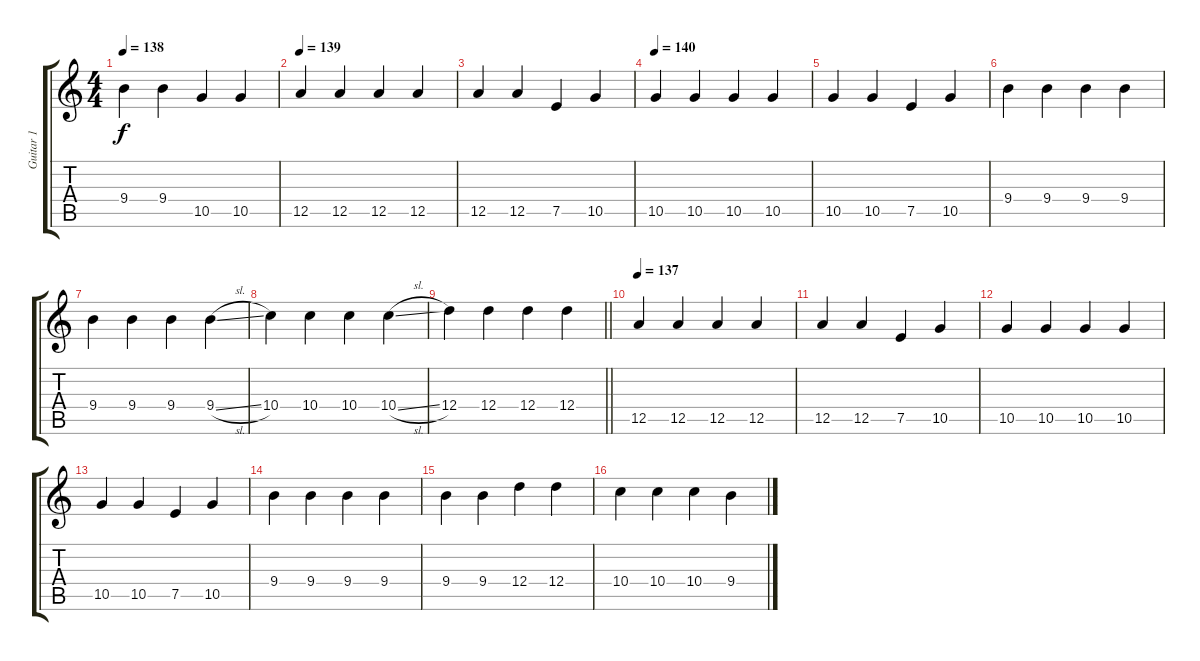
\track ("Guitar 1" "Guitar 1") {instrument acousticguitarsteel}
\staff {score tabs}
\tuning (E4 B3 G3 D3 A2 E2) {hide}
\ts (4 4)
\tempo 138
\clef g2
\ks c
9.4.4{dy f} 9.4.4 10.5.4 10.5.4 |
\tempo 139
12.5.4 12.5.4 12.5.4 12.5.4 |
12.5.4 12.5.4 7.5.4 10.5.4 |
\tempo 140
10.5.4 10.5.4 10.5.4 10.5.4 |
10.5.4 10.5.4 7.5.4 10.5.4 |
9.4.4 9.4.4 9.4.4 9.4.4 |
9.4.4 9.4.4 9.4.4 9.4{sl}.4 |
10.4.4 10.4.4 10.4.4 10.4{sl}.4 |
\barLineRight lightlight
12.4.4 12.4.4 12.4.4 12.4.4 |
\tempo 137
12.5.4{instrument overdrivenguitar} 12.5.4 12.5.4 12.5.4 |
12.5.4 12.5.4 7.5.4 10.5.4 |
10.5.4 10.5.4 10.5.4 10.5.4 |
10.5.4 10.5.4 7.5.4 10.5.4 |
9.4.4 9.4.4 9.4.4 9.4.4 |
9.4.4 9.4.4 12.4.4 12.4.4 |
10.4.4 10.4.4 10.4.4 9.4.4
